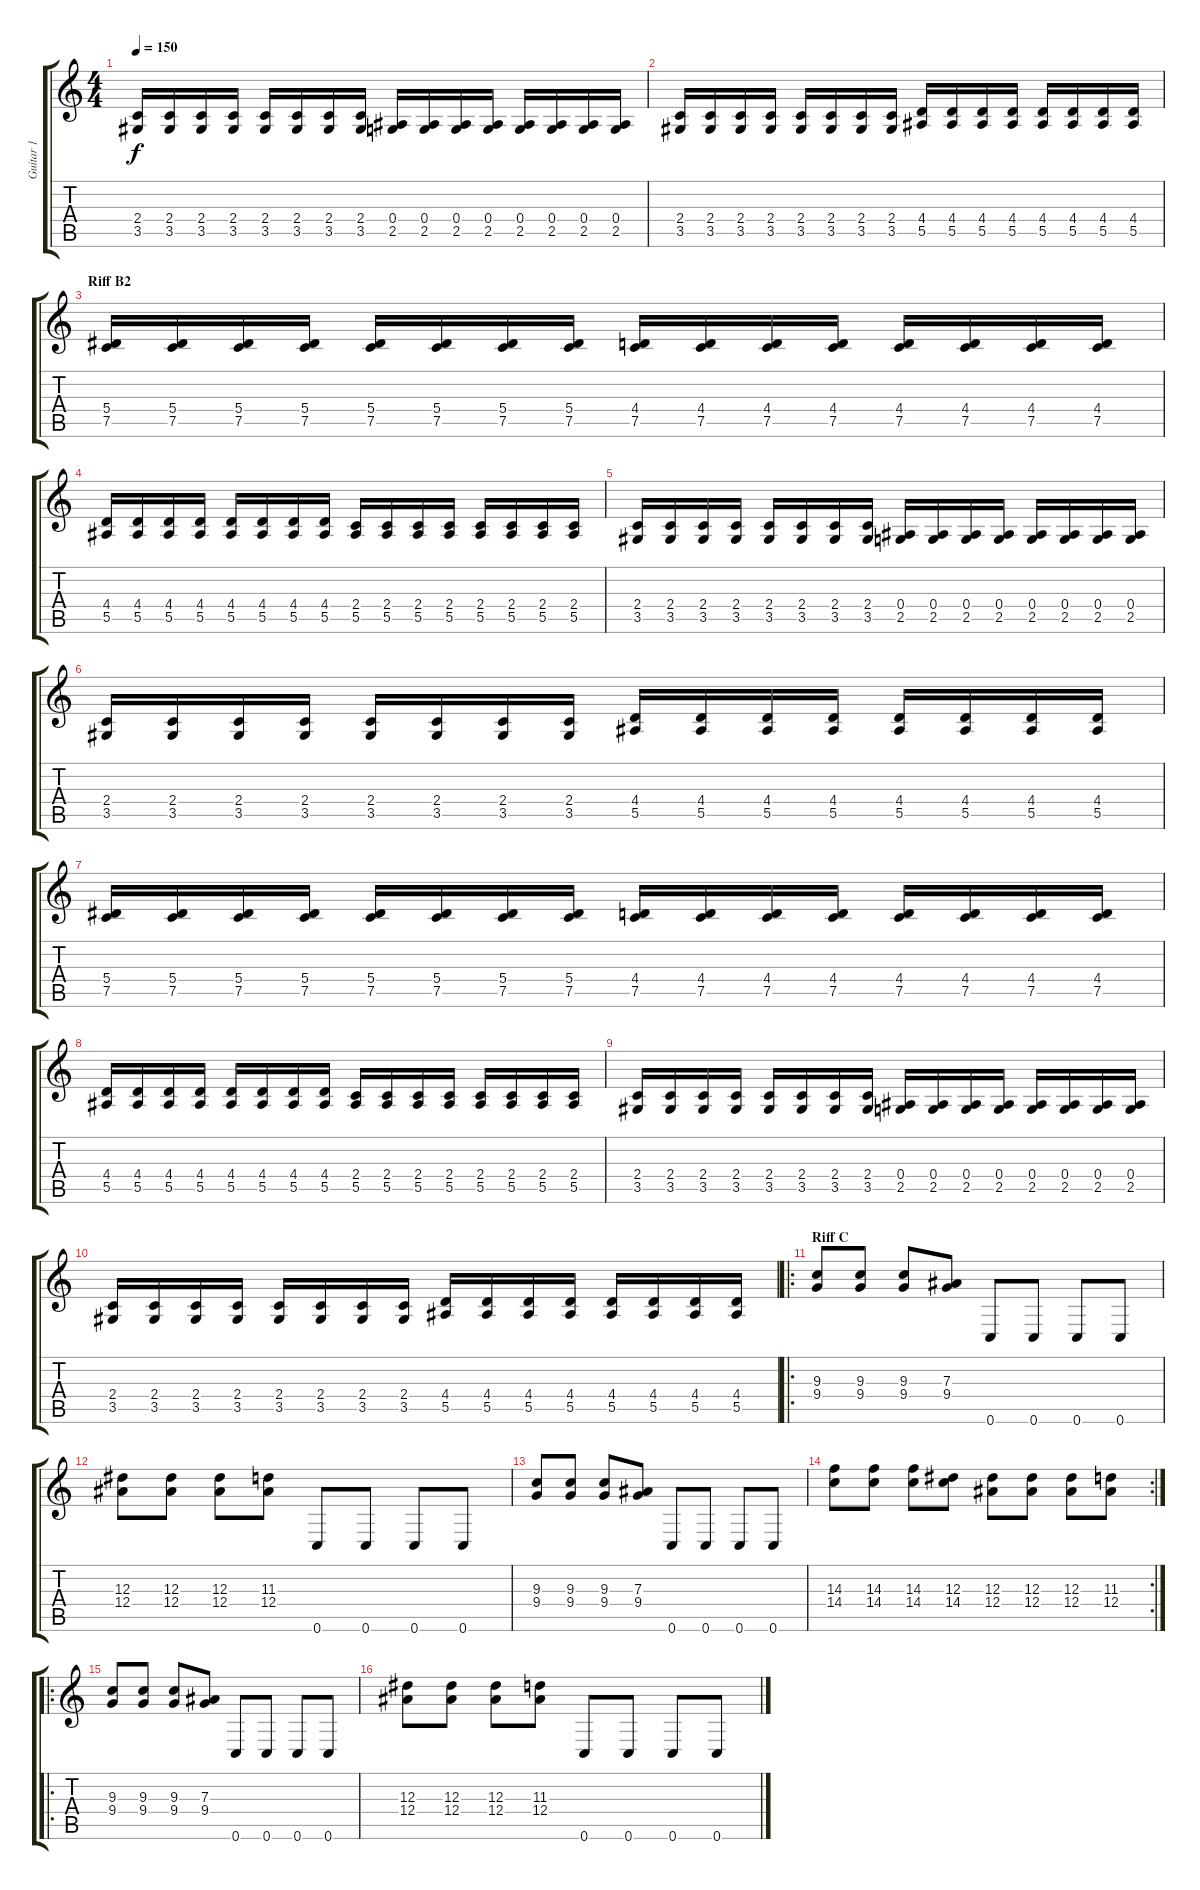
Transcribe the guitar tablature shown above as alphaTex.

\track ("Guitar 1" "Guitar 1") {instrument distortionguitar}
\staff {score tabs}
\tuning (C4 G3 Eb3 Bb2 F2 C2) {hide}
\ts (4 4)
\tempo 150
\clef g2
\ks c
(2.4 3.5).16{dy f} (2.4 3.5).16 (2.4 3.5).16 (2.4 3.5).16 (2.4 3.5).16 (2.4 3.5).16 (2.4 3.5).16 (2.4 3.5).16 (0.4 2.5).16 (0.4 2.5).16 (0.4 2.5).16 (0.4 2.5).16 (0.4 2.5).16 (0.4 2.5).16 (0.4 2.5).16 (0.4 2.5).16 |
(2.4 3.5).16 (2.4 3.5).16 (2.4 3.5).16 (2.4 3.5).16 (2.4 3.5).16 (2.4 3.5).16 (2.4 3.5).16 (2.4 3.5).16 (4.4 5.5).16 (4.4 5.5).16 (4.4 5.5).16 (4.4 5.5).16 (4.4 5.5).16 (4.4 5.5).16 (4.4 5.5).16 (4.4 5.5).16 |
\section ("" "Riff B2")
(5.4 7.5).16 (5.4 7.5).16 (5.4 7.5).16 (5.4 7.5).16 (5.4 7.5).16 (5.4 7.5).16 (5.4 7.5).16 (5.4 7.5).16 (4.4 7.5).16 (4.4 7.5).16 (4.4 7.5).16 (4.4 7.5).16 (4.4 7.5).16 (4.4 7.5).16 (4.4 7.5).16 (4.4 7.5).16 |
(4.4 5.5).16 (4.4 5.5).16 (4.4 5.5).16 (4.4 5.5).16 (4.4 5.5).16 (4.4 5.5).16 (4.4 5.5).16 (4.4 5.5).16 (2.4 5.5).16 (2.4 5.5).16 (2.4 5.5).16 (2.4 5.5).16 (2.4 5.5).16 (2.4 5.5).16 (2.4 5.5).16 (2.4 5.5).16 |
(2.4 3.5).16 (2.4 3.5).16 (2.4 3.5).16 (2.4 3.5).16 (2.4 3.5).16 (2.4 3.5).16 (2.4 3.5).16 (2.4 3.5).16 (0.4 2.5).16 (0.4 2.5).16 (0.4 2.5).16 (0.4 2.5).16 (0.4 2.5).16 (0.4 2.5).16 (0.4 2.5).16 (0.4 2.5).16 |
(2.4 3.5).16 (2.4 3.5).16 (2.4 3.5).16 (2.4 3.5).16 (2.4 3.5).16 (2.4 3.5).16 (2.4 3.5).16 (2.4 3.5).16 (4.4 5.5).16 (4.4 5.5).16 (4.4 5.5).16 (4.4 5.5).16 (4.4 5.5).16 (4.4 5.5).16 (4.4 5.5).16 (4.4 5.5).16 |
(5.4 7.5).16 (5.4 7.5).16 (5.4 7.5).16 (5.4 7.5).16 (5.4 7.5).16 (5.4 7.5).16 (5.4 7.5).16 (5.4 7.5).16 (4.4 7.5).16 (4.4 7.5).16 (4.4 7.5).16 (4.4 7.5).16 (4.4 7.5).16 (4.4 7.5).16 (4.4 7.5).16 (4.4 7.5).16 |
(4.4 5.5).16 (4.4 5.5).16 (4.4 5.5).16 (4.4 5.5).16 (4.4 5.5).16 (4.4 5.5).16 (4.4 5.5).16 (4.4 5.5).16 (2.4 5.5).16 (2.4 5.5).16 (2.4 5.5).16 (2.4 5.5).16 (2.4 5.5).16 (2.4 5.5).16 (2.4 5.5).16 (2.4 5.5).16 |
(2.4 3.5).16 (2.4 3.5).16 (2.4 3.5).16 (2.4 3.5).16 (2.4 3.5).16 (2.4 3.5).16 (2.4 3.5).16 (2.4 3.5).16 (0.4 2.5).16 (0.4 2.5).16 (0.4 2.5).16 (0.4 2.5).16 (0.4 2.5).16 (0.4 2.5).16 (0.4 2.5).16 (0.4 2.5).16 |
(2.4 3.5).16 (2.4 3.5).16 (2.4 3.5).16 (2.4 3.5).16 (2.4 3.5).16 (2.4 3.5).16 (2.4 3.5).16 (2.4 3.5).16 (4.4 5.5).16 (4.4 5.5).16 (4.4 5.5).16 (4.4 5.5).16 (4.4 5.5).16 (4.4 5.5).16 (4.4 5.5).16 (4.4 5.5).16 |
\ro
\section ("" "Riff C")
(9.3 9.4).8 (9.3 9.4).8 (9.3 9.4).8 (7.3 9.4).8 0.6.8 0.6.8 0.6.8 0.6.8 |
(12.3 12.4).8 (12.3 12.4).8 (12.3 12.4).8 (11.3 12.4).8 0.6.8 0.6.8 0.6.8 0.6.8 |
(9.3 9.4).8 (9.3 9.4).8 (9.3 9.4).8 (7.3 9.4).8 0.6.8 0.6.8 0.6.8 0.6.8 |
\rc 2
(14.3 14.4).8 (14.3 14.4).8 (14.3 14.4).8 (12.3 14.4).8 (12.3 12.4).8 (12.3 12.4).8 (12.3 12.4).8 (11.3 12.4).8 |
\ro
(9.3 9.4).8 (9.3 9.4).8 (9.3 9.4).8 (7.3 9.4).8 0.6.8 0.6.8 0.6.8 0.6.8 |
(12.3 12.4).8 (12.3 12.4).8 (12.3 12.4).8 (11.3 12.4).8 0.6.8 0.6.8 0.6.8 0.6.8
